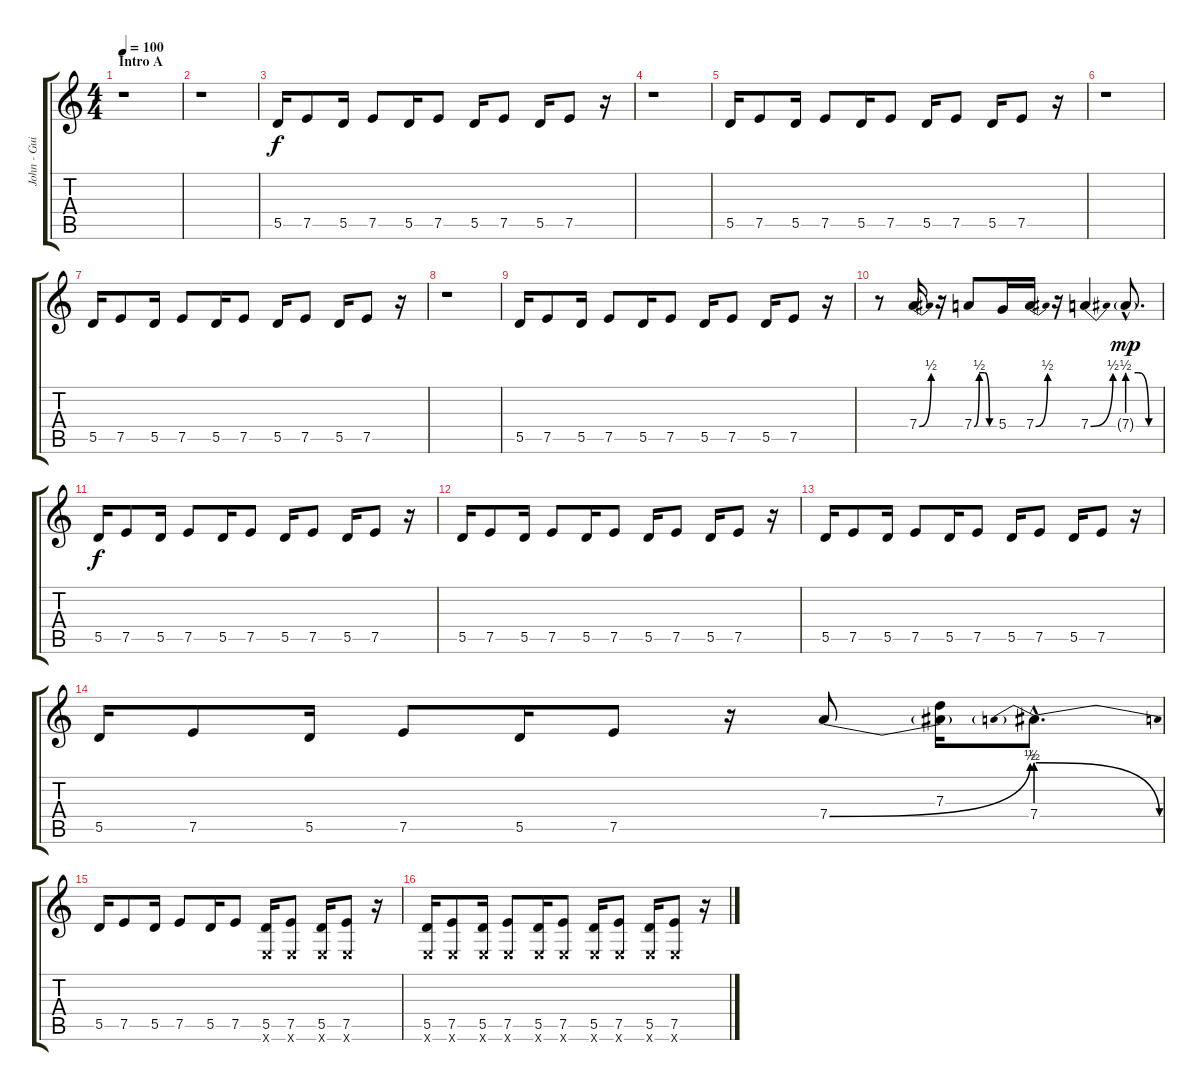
\track ("John - Guitar" "John - Gui") {instrument electricguitarclean}
\staff {score tabs}
\tuning (E4 B3 G3 D3 A2 E2) {hide}
\ts (4 4)
\section ("" "Intro A")
\tempo 100
\clef g2
\ks c
r.1{dy f instrument electricguitarclean} |
r.1 |
5.5.16 7.5.8 5.5.16 7.5.8 5.5.16 7.5.8 5.5.16 7.5.8 5.5.16 7.5.8 r.16 |
r.1 |
5.5.16 7.5.8 5.5.16 7.5.8 5.5.16 7.5.8 5.5.16 7.5.8 5.5.16 7.5.8 r.16 |
r.1 |
5.5.16 7.5.8 5.5.16 7.5.8 5.5.16 7.5.8 5.5.16 7.5.8 5.5.16 7.5.8 r.16 |
r.1 |
5.5.16 7.5.8 5.5.16 7.5.8 5.5.16 7.5.8 5.5.16 7.5.8 5.5.16 7.5.8 r.16 |
r.8 7.4{be (bend 0 0 60 2)}.16 r.16 7.4{be (custom 0 0 15 2 30 2 45 0 60 0)}.8 5.4.16 7.4{be (bend 0 0 60 2)}.16 r.16 7.4{be (bend 0 0 60 2)}.4 7.4{be (custom 0 2 20 2 40 0 60 0) g hac}.8{d dy mp} |
5.5.16{dy f} 7.5.8 5.5.16 7.5.8 5.5.16 7.5.8 5.5.16 7.5.8 5.5.16 7.5.8 r.16 |
5.5.16 7.5.8 5.5.16 7.5.8 5.5.16 7.5.8 5.5.16 7.5.8 5.5.16 7.5.8 r.16 |
5.5.16 7.5.8 5.5.16 7.5.8 5.5.16 7.5.8 5.5.16 7.5.8 5.5.16 7.5.8 r.16 |
5.5.16 7.5.8 5.5.16 7.5.8 5.5.16 7.5.8 r.16 7.4{be (bend 0 0 60 2)}.8 (7.3 7.4{t}).16 7.4{be (prebendrelease 0 2 60 0) hac}.8{d} |
5.5.16 7.5.8 5.5.16 7.5.8 5.5.16 7.5.8 (5.5 0.6{x}).16 (7.5 0.6{x}).8 (5.5 0.6{x}).16 (7.5 0.6{x}).8 r.16 |
(5.5 0.6{x}).16 (7.5 0.6{x}).8 (5.5 0.6{x}).16 (7.5 0.6{x}).8 (5.5 0.6{x}).16 (7.5 0.6{x}).8 (5.5 0.6{x}).16 (7.5 0.6{x}).8 (5.5 0.6{x}).16 (7.5 0.6{x}).8 r.16
